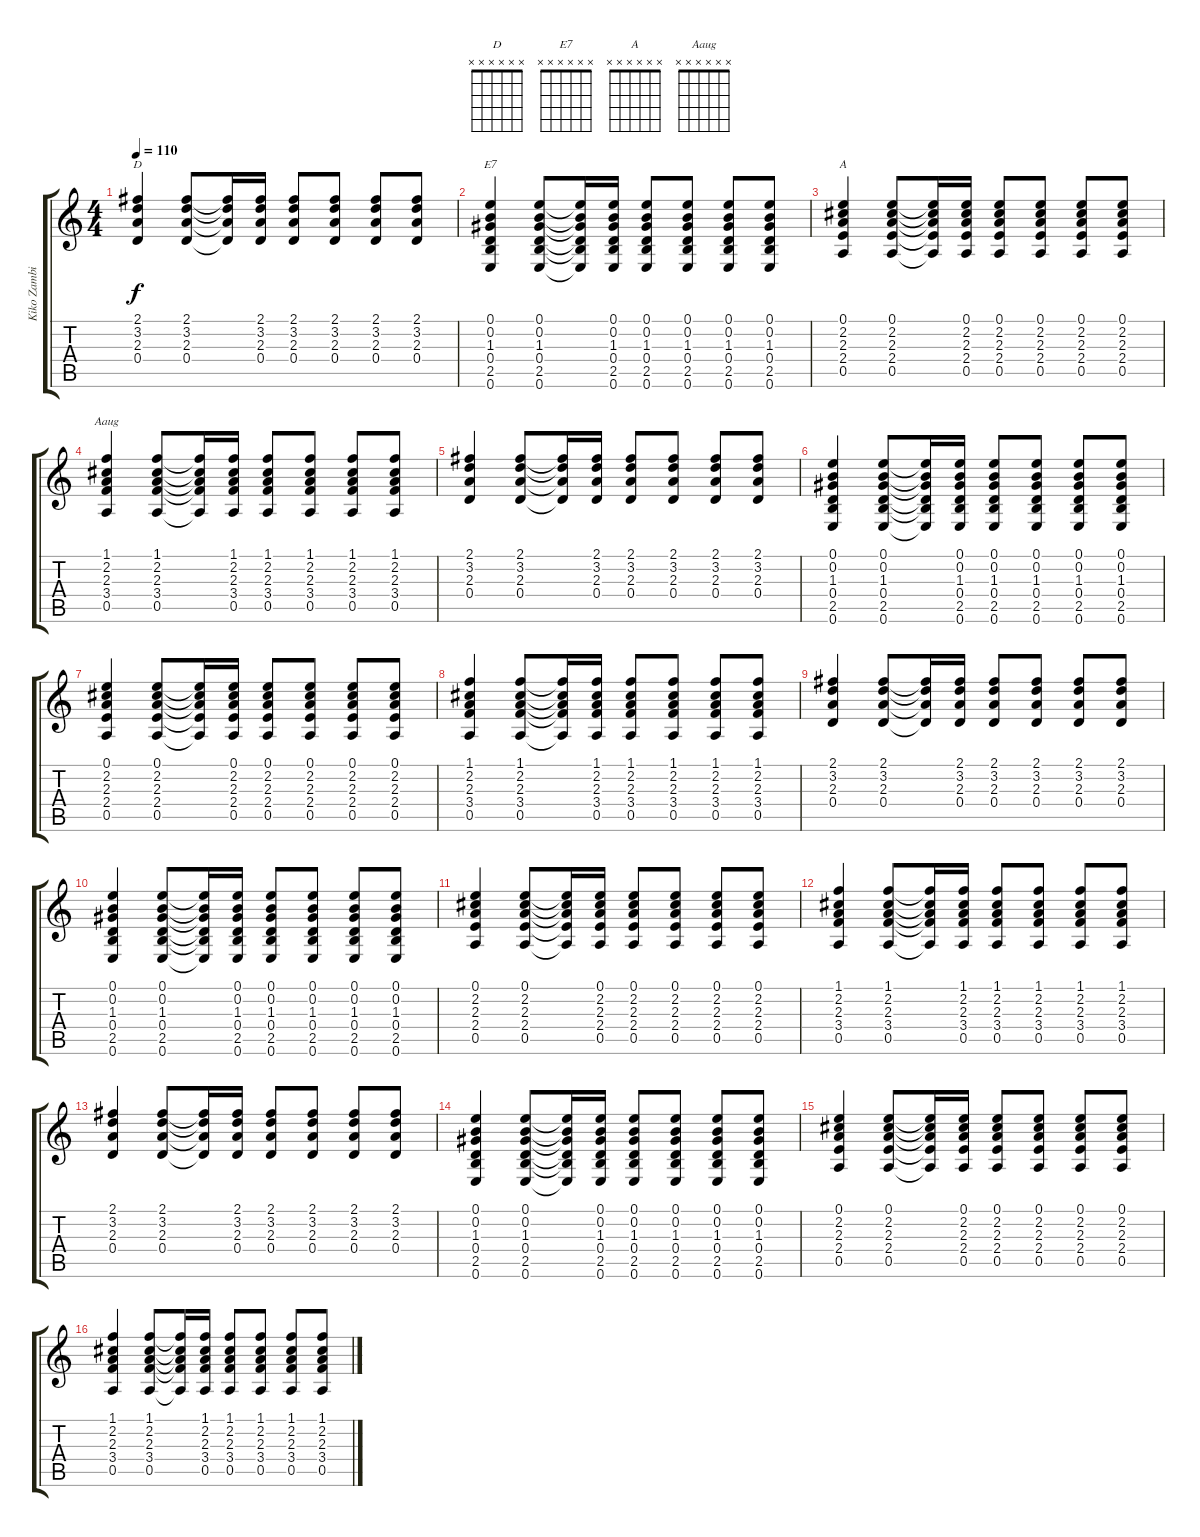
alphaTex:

\track ("Kiko Zambianchi" "Kiko Zambi") {instrument acousticguitarsteel}
\staff {score tabs}
\tuning (E4 B3 G3 D3 A2 E2) {hide}
\chord ("D" x x x x x x)
\chord ("E7" x x x x x x)
\chord ("A" x x x x x x)
\chord ("Aaug" x x x x x x)
\ts (4 4)
\tempo 110
\clef g2
\ks c
(2.1 3.2 2.3 0.4).4{ch "D" dy f} (2.1 3.2 2.3 0.4).8 (2.1{t} 3.2{t} 2.3{t} 0.4{t}).16 (2.1 3.2 2.3 0.4).16 (2.1 3.2 2.3 0.4).8 (2.1 3.2 2.3 0.4).8 (2.1 3.2 2.3 0.4).8 (2.1 3.2 2.3 0.4).8 |
(0.1 0.2 1.3 0.4 2.5 0.6).4{ch "E7"} (0.1 0.2 1.3 0.4 2.5 0.6).8 (0.1{t} 0.2{t} 1.3{t} 0.4{t} 2.5{t} 0.6{t}).16 (0.1 0.2 1.3 0.4 2.5 0.6).16 (0.1 0.2 1.3 0.4 2.5 0.6).8 (0.1 0.2 1.3 0.4 2.5 0.6).8 (0.1 0.2 1.3 0.4 2.5 0.6).8 (0.1 0.2 1.3 0.4 2.5 0.6).8 |
(0.1 2.2 2.3 2.4 0.5).4{ch "A"} (0.1 2.2 2.3 2.4 0.5).8 (0.1{t} 2.2{t} 2.3{t} 2.4{t} 0.5{t}).16 (0.1 2.2 2.3 2.4 0.5).16 (0.1 2.2 2.3 2.4 0.5).8 (0.1 2.2 2.3 2.4 0.5).8 (0.1 2.2 2.3 2.4 0.5).8 (0.1 2.2 2.3 2.4 0.5).8 |
(1.1 2.2 2.3 3.4 0.5).4{ch "Aaug"} (1.1 2.2 2.3 3.4 0.5).8 (1.1{t} 2.2{t} 2.3{t} 3.4{t} 0.5{t}).16 (1.1 2.2 2.3 3.4 0.5).16 (1.1 2.2 2.3 3.4 0.5).8 (1.1 2.2 2.3 3.4 0.5).8 (1.1 2.2 2.3 3.4 0.5).8 (1.1 2.2 2.3 3.4 0.5).8 |
(2.1 3.2 2.3 0.4).4 (2.1 3.2 2.3 0.4).8 (2.1{t} 3.2{t} 2.3{t} 0.4{t}).16 (2.1 3.2 2.3 0.4).16 (2.1 3.2 2.3 0.4).8 (2.1 3.2 2.3 0.4).8 (2.1 3.2 2.3 0.4).8 (2.1 3.2 2.3 0.4).8 |
(0.1 0.2 1.3 0.4 2.5 0.6).4 (0.1 0.2 1.3 0.4 2.5 0.6).8 (0.1{t} 0.2{t} 1.3{t} 0.4{t} 2.5{t} 0.6{t}).16 (0.1 0.2 1.3 0.4 2.5 0.6).16 (0.1 0.2 1.3 0.4 2.5 0.6).8 (0.1 0.2 1.3 0.4 2.5 0.6).8 (0.1 0.2 1.3 0.4 2.5 0.6).8 (0.1 0.2 1.3 0.4 2.5 0.6).8 |
(0.1 2.2 2.3 2.4 0.5).4 (0.1 2.2 2.3 2.4 0.5).8 (0.1{t} 2.2{t} 2.3{t} 2.4{t} 0.5{t}).16 (0.1 2.2 2.3 2.4 0.5).16 (0.1 2.2 2.3 2.4 0.5).8 (0.1 2.2 2.3 2.4 0.5).8 (0.1 2.2 2.3 2.4 0.5).8 (0.1 2.2 2.3 2.4 0.5).8 |
(1.1 2.2 2.3 3.4 0.5).4 (1.1 2.2 2.3 3.4 0.5).8 (1.1{t} 2.2{t} 2.3{t} 3.4{t} 0.5{t}).16 (1.1 2.2 2.3 3.4 0.5).16 (1.1 2.2 2.3 3.4 0.5).8 (1.1 2.2 2.3 3.4 0.5).8 (1.1 2.2 2.3 3.4 0.5).8 (1.1 2.2 2.3 3.4 0.5).8 |
(2.1 3.2 2.3 0.4).4 (2.1 3.2 2.3 0.4).8 (2.1{t} 3.2{t} 2.3{t} 0.4{t}).16 (2.1 3.2 2.3 0.4).16 (2.1 3.2 2.3 0.4).8 (2.1 3.2 2.3 0.4).8 (2.1 3.2 2.3 0.4).8 (2.1 3.2 2.3 0.4).8 |
(0.1 0.2 1.3 0.4 2.5 0.6).4 (0.1 0.2 1.3 0.4 2.5 0.6).8 (0.1{t} 0.2{t} 1.3{t} 0.4{t} 2.5{t} 0.6{t}).16 (0.1 0.2 1.3 0.4 2.5 0.6).16 (0.1 0.2 1.3 0.4 2.5 0.6).8 (0.1 0.2 1.3 0.4 2.5 0.6).8 (0.1 0.2 1.3 0.4 2.5 0.6).8 (0.1 0.2 1.3 0.4 2.5 0.6).8 |
(0.1 2.2 2.3 2.4 0.5).4 (0.1 2.2 2.3 2.4 0.5).8 (0.1{t} 2.2{t} 2.3{t} 2.4{t} 0.5{t}).16 (0.1 2.2 2.3 2.4 0.5).16 (0.1 2.2 2.3 2.4 0.5).8 (0.1 2.2 2.3 2.4 0.5).8 (0.1 2.2 2.3 2.4 0.5).8 (0.1 2.2 2.3 2.4 0.5).8 |
(1.1 2.2 2.3 3.4 0.5).4 (1.1 2.2 2.3 3.4 0.5).8 (1.1{t} 2.2{t} 2.3{t} 3.4{t} 0.5{t}).16 (1.1 2.2 2.3 3.4 0.5).16 (1.1 2.2 2.3 3.4 0.5).8 (1.1 2.2 2.3 3.4 0.5).8 (1.1 2.2 2.3 3.4 0.5).8 (1.1 2.2 2.3 3.4 0.5).8 |
(2.1 3.2 2.3 0.4).4 (2.1 3.2 2.3 0.4).8 (2.1{t} 3.2{t} 2.3{t} 0.4{t}).16 (2.1 3.2 2.3 0.4).16 (2.1 3.2 2.3 0.4).8 (2.1 3.2 2.3 0.4).8 (2.1 3.2 2.3 0.4).8 (2.1 3.2 2.3 0.4).8 |
(0.1 0.2 1.3 0.4 2.5 0.6).4 (0.1 0.2 1.3 0.4 2.5 0.6).8 (0.1{t} 0.2{t} 1.3{t} 0.4{t} 2.5{t} 0.6{t}).16 (0.1 0.2 1.3 0.4 2.5 0.6).16 (0.1 0.2 1.3 0.4 2.5 0.6).8 (0.1 0.2 1.3 0.4 2.5 0.6).8 (0.1 0.2 1.3 0.4 2.5 0.6).8 (0.1 0.2 1.3 0.4 2.5 0.6).8 |
(0.1 2.2 2.3 2.4 0.5).4 (0.1 2.2 2.3 2.4 0.5).8 (0.1{t} 2.2{t} 2.3{t} 2.4{t} 0.5{t}).16 (0.1 2.2 2.3 2.4 0.5).16 (0.1 2.2 2.3 2.4 0.5).8 (0.1 2.2 2.3 2.4 0.5).8 (0.1 2.2 2.3 2.4 0.5).8 (0.1 2.2 2.3 2.4 0.5).8 |
(1.1 2.2 2.3 3.4 0.5).4 (1.1 2.2 2.3 3.4 0.5).8 (1.1{t} 2.2{t} 2.3{t} 3.4{t} 0.5{t}).16 (1.1 2.2 2.3 3.4 0.5).16 (1.1 2.2 2.3 3.4 0.5).8 (1.1 2.2 2.3 3.4 0.5).8 (1.1 2.2 2.3 3.4 0.5).8 (1.1 2.2 2.3 3.4 0.5).8
